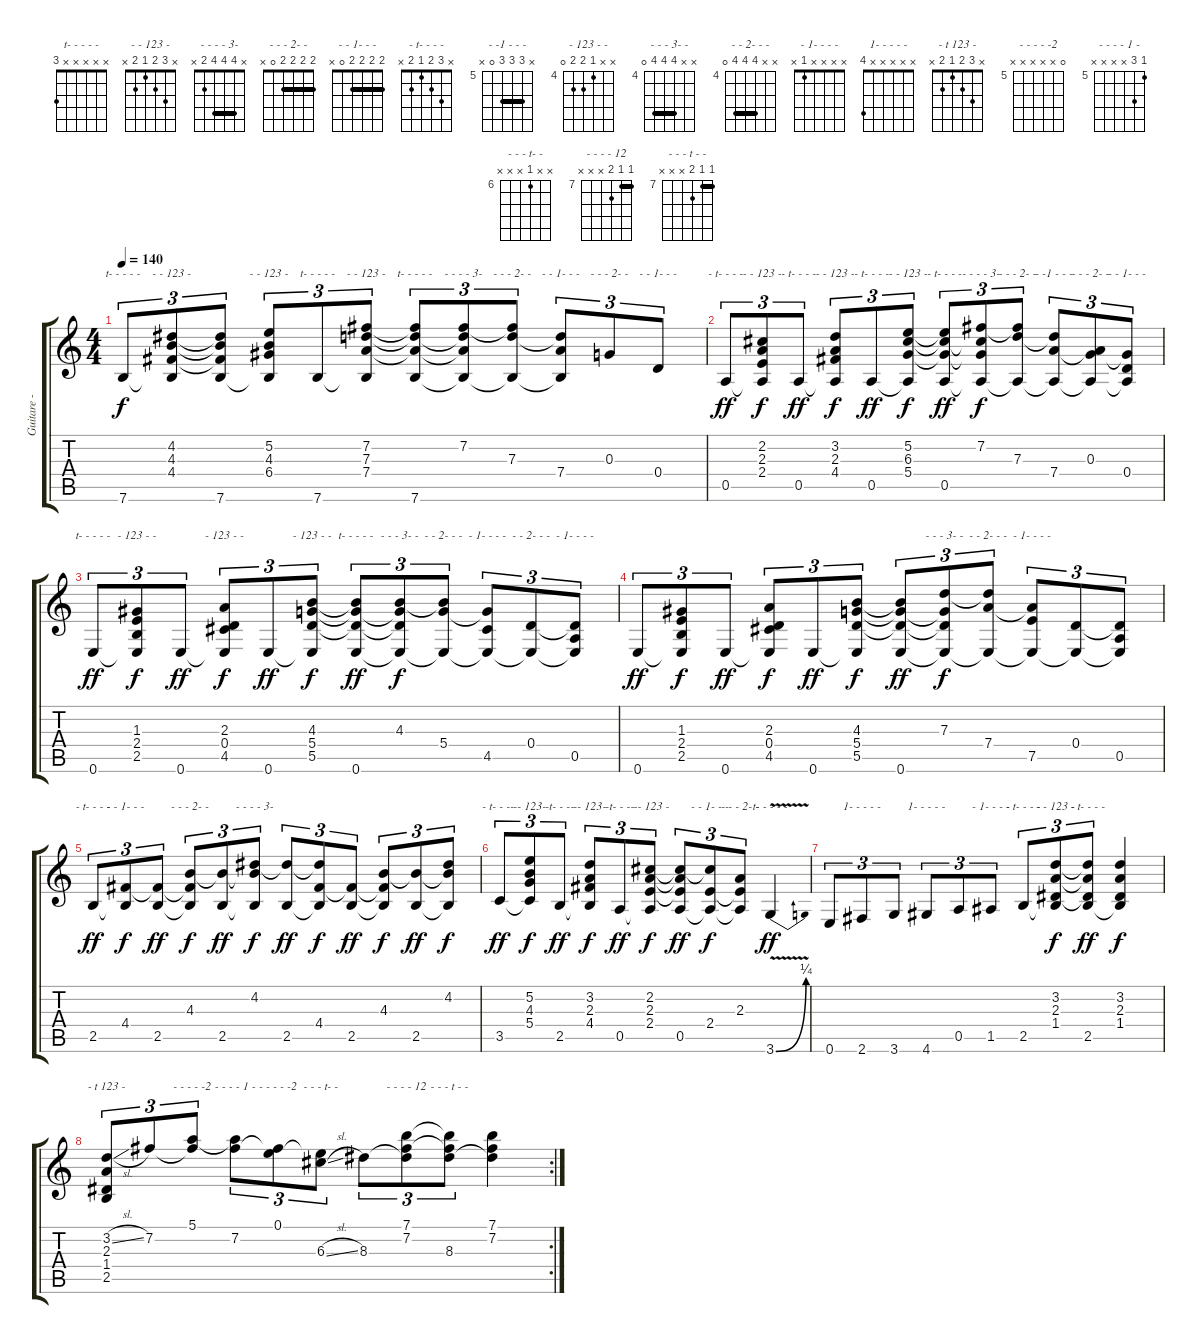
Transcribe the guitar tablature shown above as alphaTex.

\track ("Guitare - Juillet 1999 / Janvier 2003" "Guitare - ") {instrument acousticguitarnylon}
\staff {score tabs}
\tuning (E4 B3 G3 D3 A2 E2) {hide}
\chord ("t- - - - -" x 4 4 4 x 7) {firstfret 4 barre 4}
\chord ("- - 123 -" x 4 4 4 x 7) {firstfret 4 barre 4}
\chord ("- - 123 -" x 5 4 6 x 7) {firstfret 4 barre 4}
\chord ("t- - - - -" x x x x x 7) {firstfret 4}
\chord ("- - 123 -" x 7 7 7 x 7) {firstfret 4 barre 7}
\chord ("t- - - - -" x 7 7 7 x 7) {firstfret 4 barre 7}
\chord ("- - - - 3-" x 7 7 7 x 7) {firstfret 4 barre 7}
\chord ("- - - 2- -" x 7 7 7 x 7) {firstfret 4 barre 7}
\chord ("- - 1- - -" x 7 7 7 x 7) {firstfret 4 barre 7}
\chord ("- - - 2- -" x x 0 0 x x)
\chord ("- - 1- - -" x x 0 0 x x)
\chord ("- t- - - -" x x x x 0 x)
\chord ("- - 123 -" x 2 2 2 0 x) {barre 2}
\chord ("- t- - - -" x 2 2 2 0 x) {barre 2}
\chord ("- - 123 -" 2 3 2 4 0 x) {barre 2}
\chord ("- t- - - -" 2 3 2 4 0 x) {barre 2}
\chord ("- - 123 -" 0 5 6 5 0 x) {firstfret 5}
\chord ("- t- - - -" 0 5 6 5 0 x) {firstfret 5}
\chord ("- - - - 3-" x 7 7 7 0 x) {firstfret 5 barre 7}
\chord ("- - - 2- -" x 7 7 7 0 x) {firstfret 5 barre 7}
\chord ("- -1 - - -" x 7 7 7 0 x) {firstfret 5 barre 7}
\chord ("- - - 2- -" x x 0 0 0 x)
\chord ("- - 1- - -" x x 0 0 0 x)
\chord ("t- - - - -" x x x x x 0)
\chord ("- 123 - -" x x 1 2 2 0)
\chord ("- 123 - -" x x 2 0 4 0)
\chord ("- 123 - -" x x 4 5 5 0) {firstfret 4}
\chord ("t- - - - -" x x 4 5 5 0) {firstfret 4}
\chord ("- - - 3- -" x x 4 5 5 0) {firstfret 4}
\chord ("- - 2- - -" x x 4 5 5 0) {firstfret 4}
\chord ("- 1- - - -" x x x x 4 0) {firstfret 4}
\chord ("- - 2- - -" x x x 0 0 0)
\chord ("- 1- - - -" x x x 0 0 0)
\chord ("- - - 3- -" x x 7 7 7 0) {firstfret 4 barre 7}
\chord ("- - 2- - -" x x 7 7 7 0) {firstfret 4 barre 7}
\chord ("- 1- - - -" x x 7 7 7 0) {firstfret 4 barre 7}
\chord ("- t- - - -" x 4 4 4 2 x) {barre 4}
\chord ("- - 1- - -" x 4 4 4 2 x) {barre 4}
\chord ("- - - 2- -" x 4 4 4 2 x) {barre 4}
\chord ("- - - - 3-" x 4 4 4 2 x) {barre 4}
\chord ("- t- - - -" 3 5 4 5 3 x) {barre 3}
\chord ("- - 123 -" 3 5 4 5 3 x) {barre 3}
\chord ("- t- - - -" 2 3 2 4 2 x) {barre 2}
\chord ("- - 123 -" 2 3 2 4 2 x) {barre 2}
\chord ("- t- - - -" 2 2 2 2 0 x) {barre 2}
\chord ("- - 123 -" 2 2 2 2 0 x) {barre 2}
\chord ("- - 1- - -" 2 2 2 2 0 x) {barre 2}
\chord ("- - - 2- -" 2 2 2 2 0 x) {barre 2}
\chord ("t- - - - -" x x x x x 3)
\chord ("1- - - - -" x x x x x 2)
\chord ("1- - - - -" x x x x x 4)
\chord ("- 1- - - -" x x x x 1 x)
\chord ("- t- - - -" x x x x 2 x)
\chord ("- - 123 -" x 3 2 1 2 x)
\chord ("- t- - - -" x 3 2 1 2 x)
\chord ("- t 123 -" x 3 2 1 2 x)
\chord ("- - - - -2" 5 7 x x x x) {firstfret 5}
\chord ("- - - - 1 -" 5 7 x x x x) {firstfret 5}
\chord ("- - - - -2" 0 x x x x x) {firstfret 5}
\chord ("- - - t- -" x x 6 x x x) {firstfret 6}
\chord ("- - - - 12" 7 7 8 x x x) {firstfret 7 barre 7}
\chord ("- - - t - -" 7 7 8 x x x) {firstfret 7 barre 7}
\ts (4 4)
\tempo 140
\clef g2
\ks c
7.6.8{tu (3 2) ch "t- - - - -" dy f} (4.2 4.3 4.4 7.6{t}).8{tu (3 2) ch "- - 123 -"} (4.2{t} 4.3{t} 4.4{t} 7.6).8{tu (3 2)} (5.2 4.3 6.4 7.6{t}).8{tu (3 2) ch "- - 123 -"} 7.6.8{tu (3 2) ch "t- - - - -"} (7.2 7.3 7.4 7.6{t}).8{tu (3 2) ch "- - 123 -"} (7.2{t} 7.3{t} 7.4{t} 7.6).8{tu (3 2) ch "t- - - - -"} (7.2 7.3{t} 7.4{t} 7.6{t}).8{tu (3 2) ch "- - - - 3-"} (7.2{t} 7.3 7.6{t}).8{tu (3 2) ch "- - - 2- -"} (7.3{t} 7.4 7.6{t}).8{tu (3 2) ch "- - 1- - -"} 0.3.8{tu (3 2) ch "- - - 2- -"} 0.4.8{tu (3 2) ch "- - 1- - -"} |
0.5.8{tu (3 2) ch "- t- - - -" dy ff} (2.2 2.3 2.4 0.5{t}).8{tu (3 2) ch "- - 123 -" dy f} 0.5.8{tu (3 2) ch "- t- - - -" dy ff} (3.2 2.3 4.4 0.5{t}).8{tu (3 2) ch "- - 123 -" dy f} 0.5.8{tu (3 2) ch "- t- - - -" dy ff} (5.2 6.3 5.4 0.5{t}).8{tu (3 2) ch "- - 123 -" dy f} (5.2{t} 6.3{t} 5.4{t} 0.5).8{tu (3 2) ch "- t- - - -" dy ff} (7.2 6.3{t} 5.4{t} 0.5{t}).8{tu (3 2) ch "- - - - 3-" dy f} (7.2{t} 7.3 0.5{t}).8{tu (3 2) ch "- - - 2- -"} (7.3{t} 7.4 0.5{t}).8{tu (3 2) ch "- -1 - - -"} (0.3 7.4{t} 0.5{t}).8{tu (3 2) ch "- - - 2- -"} (0.3{t} 0.4 0.5{t}).8{tu (3 2) ch "- - 1- - -"} |
0.6.8{tu (3 2) ch "t- - - - -" dy ff} (1.3 2.4 2.5 0.6{t}).8{tu (3 2) ch "- 123 - -" dy f} 0.6.8{tu (3 2) dy ff} (2.3 0.4 4.5 0.6{t}).8{tu (3 2) ch "- 123 - -" dy f} 0.6.8{tu (3 2) dy ff} (4.3 5.4 5.5 0.6{t}).8{tu (3 2) ch "- 123 - -" dy f} (4.3{t} 5.4{t} 5.5{t} 0.6).8{tu (3 2) ch "t- - - - -" dy ff} (4.3 5.4{t} 5.5{t} 0.6{t}).8{tu (3 2) ch "- - - 3- -" dy f} (4.3{t} 5.4 0.6{t}).8{tu (3 2) ch "- - 2- - -"} (5.4{t} 4.5 0.6{t}).8{tu (3 2) ch "- 1- - - -"} (0.4 0.6{t}).8{tu (3 2) ch "- - 2- - -"} (0.4{t} 0.5 0.6{t}).8{tu (3 2) ch "- 1- - - -"} |
0.6.8{tu (3 2) dy ff} (1.3 2.4 2.5 0.6{t}).8{tu (3 2) dy f} 0.6.8{tu (3 2) dy ff} (2.3 0.4 4.5 0.6{t}).8{tu (3 2) dy f} 0.6.8{tu (3 2) dy ff} (4.3 5.4 5.5 0.6{t}).8{tu (3 2) dy f} (4.3{t} 5.4{t} 5.5{t} 0.6).8{tu (3 2) dy ff} (7.3 5.4{t} 5.5{t} 0.6{t}).8{tu (3 2) ch "- - - 3- -" dy f} (7.3{t} 7.4 0.6{t}).8{tu (3 2) ch "- - 2- - -"} (7.4{t} 7.5 0.6{t}).8{tu (3 2) ch "- 1- - - -"} (0.4 0.6{t}).8{tu (3 2)} (0.4{t} 0.5 0.6{t}).8{tu (3 2)} |
2.5.8{tu (3 2) ch "- t- - - -" dy ff} (4.4 2.5{t}).8{tu (3 2) ch "- - 1- - -" dy f} (4.4{t} 2.5).8{tu (3 2) dy ff} (4.3 4.4{t} 2.5{t}).8{tu (3 2) ch "- - - 2- -" dy f} (4.3{t} 2.5).8{tu (3 2) dy ff} (4.2 4.3{t} 2.5{t}).8{tu (3 2) ch "- - - - 3-" dy f} (4.2{t} 2.5).8{tu (3 2) dy ff} (4.2{t} 4.4 2.5{t}).8{tu (3 2) dy f} (4.4{t} 2.5).8{tu (3 2) dy ff} (4.3 4.4{t} 2.5{t}).8{tu (3 2) dy f} (4.3{t} 2.5).8{tu (3 2) dy ff} (4.2 4.3{t} 2.5{t}).8{tu (3 2) dy f} |
3.5.8{tu (3 2) ch "- t- - - -" dy ff} (5.2 4.3 5.4 3.5{t}).8{tu (3 2) ch "- - 123 -" dy f} 2.5.8{tu (3 2) ch "- t- - - -" dy ff} (3.2 2.3 4.4 2.5{t}).8{tu (3 2) ch "- - 123 -" dy f} 0.5.8{tu (3 2) ch "- t- - - -" dy ff} (2.2 2.3 2.4 0.5{t}).8{tu (3 2) ch "- - 123 -" dy f} (2.2{t} 2.3{t} 2.4{t} 0.5).8{tu (3 2) dy ff} (2.2{t} 2.4 0.5{t}).8{tu (3 2) ch "- - 1- - -" dy f} (2.3 2.4{t} 0.5{t}).8{tu (3 2) ch "- - - 2- -"} 3.6{be (bend 0 0 60 1) v}.4{ch "t- - - - -" dy ff} |
0.6.8{tu (3 2)} 2.6.8{tu (3 2) ch "1- - - - -"} 3.6.8{tu (3 2)} 4.6.8{tu (3 2) ch "1- - - - -"} 0.5.8{tu (3 2)} 1.5.8{tu (3 2) ch "- 1- - - -"} 2.5.8{tu (3 2) ch "- t- - - -"} (3.2 2.3 1.4 2.5{t}).8{tu (3 2) ch "- - 123 -" dy f} (3.2{t} 2.3{t} 1.4{t} 2.5).8{tu (3 2) ch "- t- - - -" dy ff} (3.2 2.3 1.4 2.5{t}).4{dy f} |
\rc 2
(3.2{sl} 2.3 1.4 2.5).8{tu (3 2) ch "- t 123 -"} 7.2.8{tu (3 2)} (5.1 7.2{t}).8{tu (3 2) ch "- - - - -2"} (5.1{t} 7.2).8{tu (3 2) ch "- - - - 1 -"} (0.1 7.2{t}).8{tu (3 2) ch "- - - - -2"} (0.1{t} 6.3{sl}).8{tu (3 2) ch "- - - t- -"} 8.3.8{tu (3 2)} (7.1 7.2 8.3{t}).8{tu (3 2) ch "- - - - 12"} (7.1{t} 7.2{t} 8.3).8{tu (3 2) ch "- - - t - -"} (7.1 7.2 8.3{t}).4
